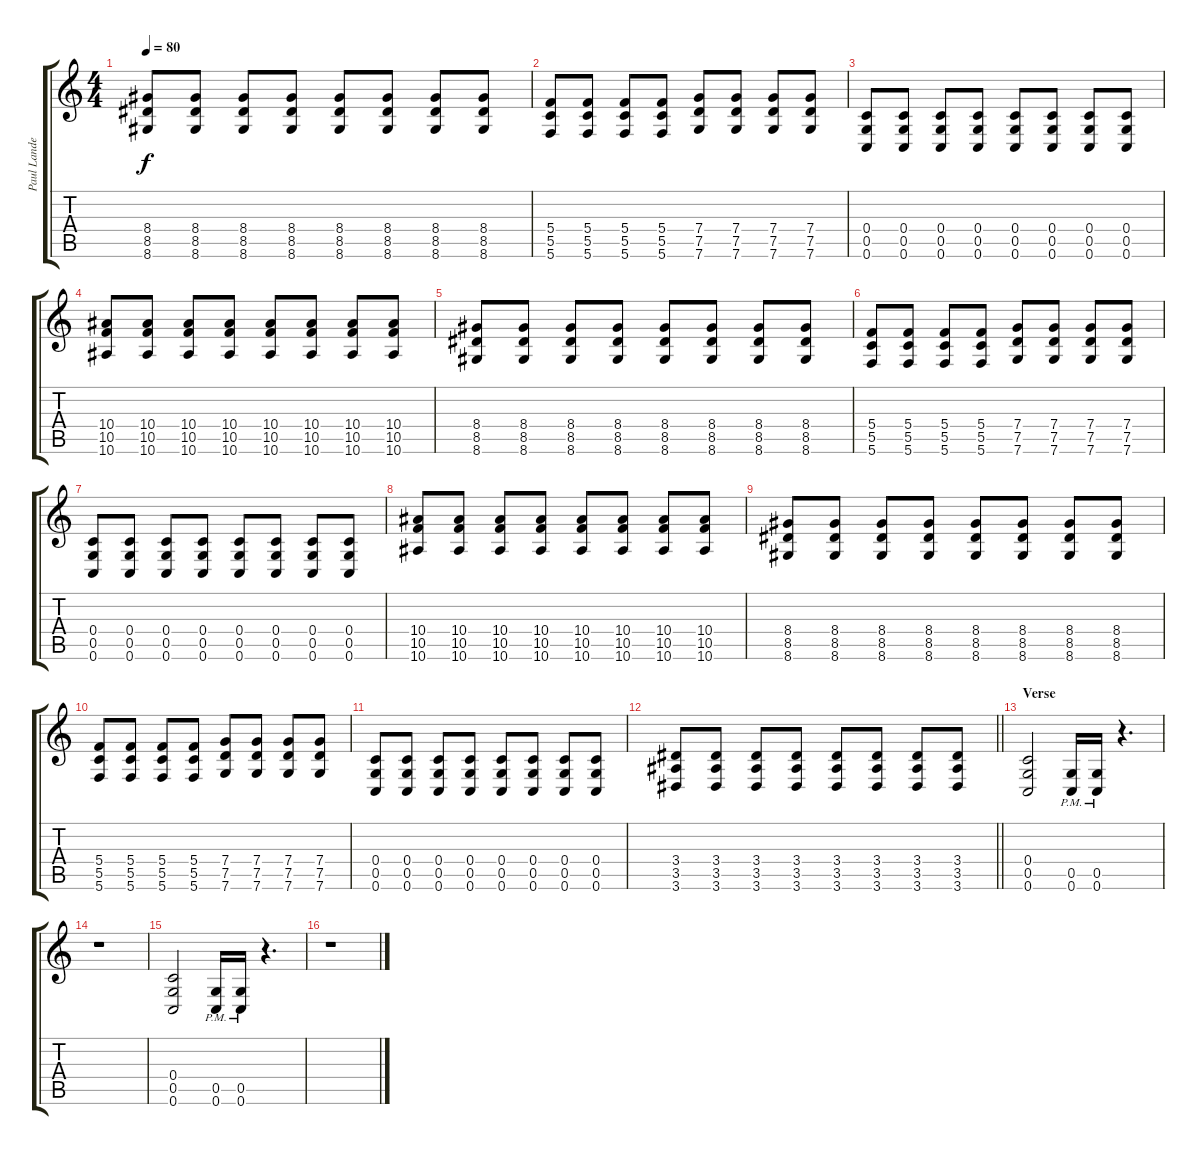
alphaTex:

\track ("Paul Landers // Rhythm" "Paul Lande") {instrument distortionguitar}
\staff {score tabs}
\tuning (D4 A3 F3 C3 G2 C2) {hide}
\ts (4 4)
\tempo 80
\clef g2
\ks c
(8.4 8.5 8.6).8{dy f} (8.4 8.5 8.6).8 (8.4 8.5 8.6).8 (8.4 8.5 8.6).8 (8.4 8.5 8.6).8 (8.4 8.5 8.6).8 (8.4 8.5 8.6).8 (8.4 8.5 8.6).8 |
(5.4 5.5 5.6).8 (5.4 5.5 5.6).8 (5.4 5.5 5.6).8 (5.4 5.5 5.6).8 (7.4 7.5 7.6).8 (7.4 7.5 7.6).8 (7.4 7.5 7.6).8 (7.4 7.5 7.6).8 |
(0.4 0.5 0.6).8 (0.4 0.5 0.6).8 (0.4 0.5 0.6).8 (0.4 0.5 0.6).8 (0.4 0.5 0.6).8 (0.4 0.5 0.6).8 (0.4 0.5 0.6).8 (0.4 0.5 0.6).8 |
(10.4 10.5 10.6).8 (10.4 10.5 10.6).8 (10.4 10.5 10.6).8 (10.4 10.5 10.6).8 (10.4 10.5 10.6).8 (10.4 10.5 10.6).8 (10.4 10.5 10.6).8 (10.4 10.5 10.6).8 |
(8.4 8.5 8.6).8 (8.4 8.5 8.6).8 (8.4 8.5 8.6).8 (8.4 8.5 8.6).8 (8.4 8.5 8.6).8 (8.4 8.5 8.6).8 (8.4 8.5 8.6).8 (8.4 8.5 8.6).8 |
(5.4 5.5 5.6).8 (5.4 5.5 5.6).8 (5.4 5.5 5.6).8 (5.4 5.5 5.6).8 (7.4 7.5 7.6).8 (7.4 7.5 7.6).8 (7.4 7.5 7.6).8 (7.4 7.5 7.6).8 |
(0.4 0.5 0.6).8 (0.4 0.5 0.6).8 (0.4 0.5 0.6).8 (0.4 0.5 0.6).8 (0.4 0.5 0.6).8 (0.4 0.5 0.6).8 (0.4 0.5 0.6).8 (0.4 0.5 0.6).8 |
(10.4 10.5 10.6).8 (10.4 10.5 10.6).8 (10.4 10.5 10.6).8 (10.4 10.5 10.6).8 (10.4 10.5 10.6).8 (10.4 10.5 10.6).8 (10.4 10.5 10.6).8 (10.4 10.5 10.6).8 |
(8.4 8.5 8.6).8 (8.4 8.5 8.6).8 (8.4 8.5 8.6).8 (8.4 8.5 8.6).8 (8.4 8.5 8.6).8 (8.4 8.5 8.6).8 (8.4 8.5 8.6).8 (8.4 8.5 8.6).8 |
(5.4 5.5 5.6).8 (5.4 5.5 5.6).8 (5.4 5.5 5.6).8 (5.4 5.5 5.6).8 (7.4 7.5 7.6).8 (7.4 7.5 7.6).8 (7.4 7.5 7.6).8 (7.4 7.5 7.6).8 |
(0.4 0.5 0.6).8 (0.4 0.5 0.6).8 (0.4 0.5 0.6).8 (0.4 0.5 0.6).8 (0.4 0.5 0.6).8 (0.4 0.5 0.6).8 (0.4 0.5 0.6).8 (0.4 0.5 0.6).8 |
\barLineRight lightlight
(3.4 3.5 3.6).8 (3.4 3.5 3.6).8 (3.4 3.5 3.6).8 (3.4 3.5 3.6).8 (3.4 3.5 3.6).8 (3.4 3.5 3.6).8 (3.4 3.5 3.6).8 (3.4 3.5 3.6).8 |
\section ("" "Verse")
(0.4 0.5 0.6).2{balance 8} (0.5{pm} 0.6{pm}).16 (0.5{pm} 0.6{pm}).16 r.4{d} |
r.1 |
(0.4 0.5 0.6).2 (0.5{pm} 0.6{pm}).16 (0.5{pm} 0.6{pm}).16 r.4{d} |
r.1
